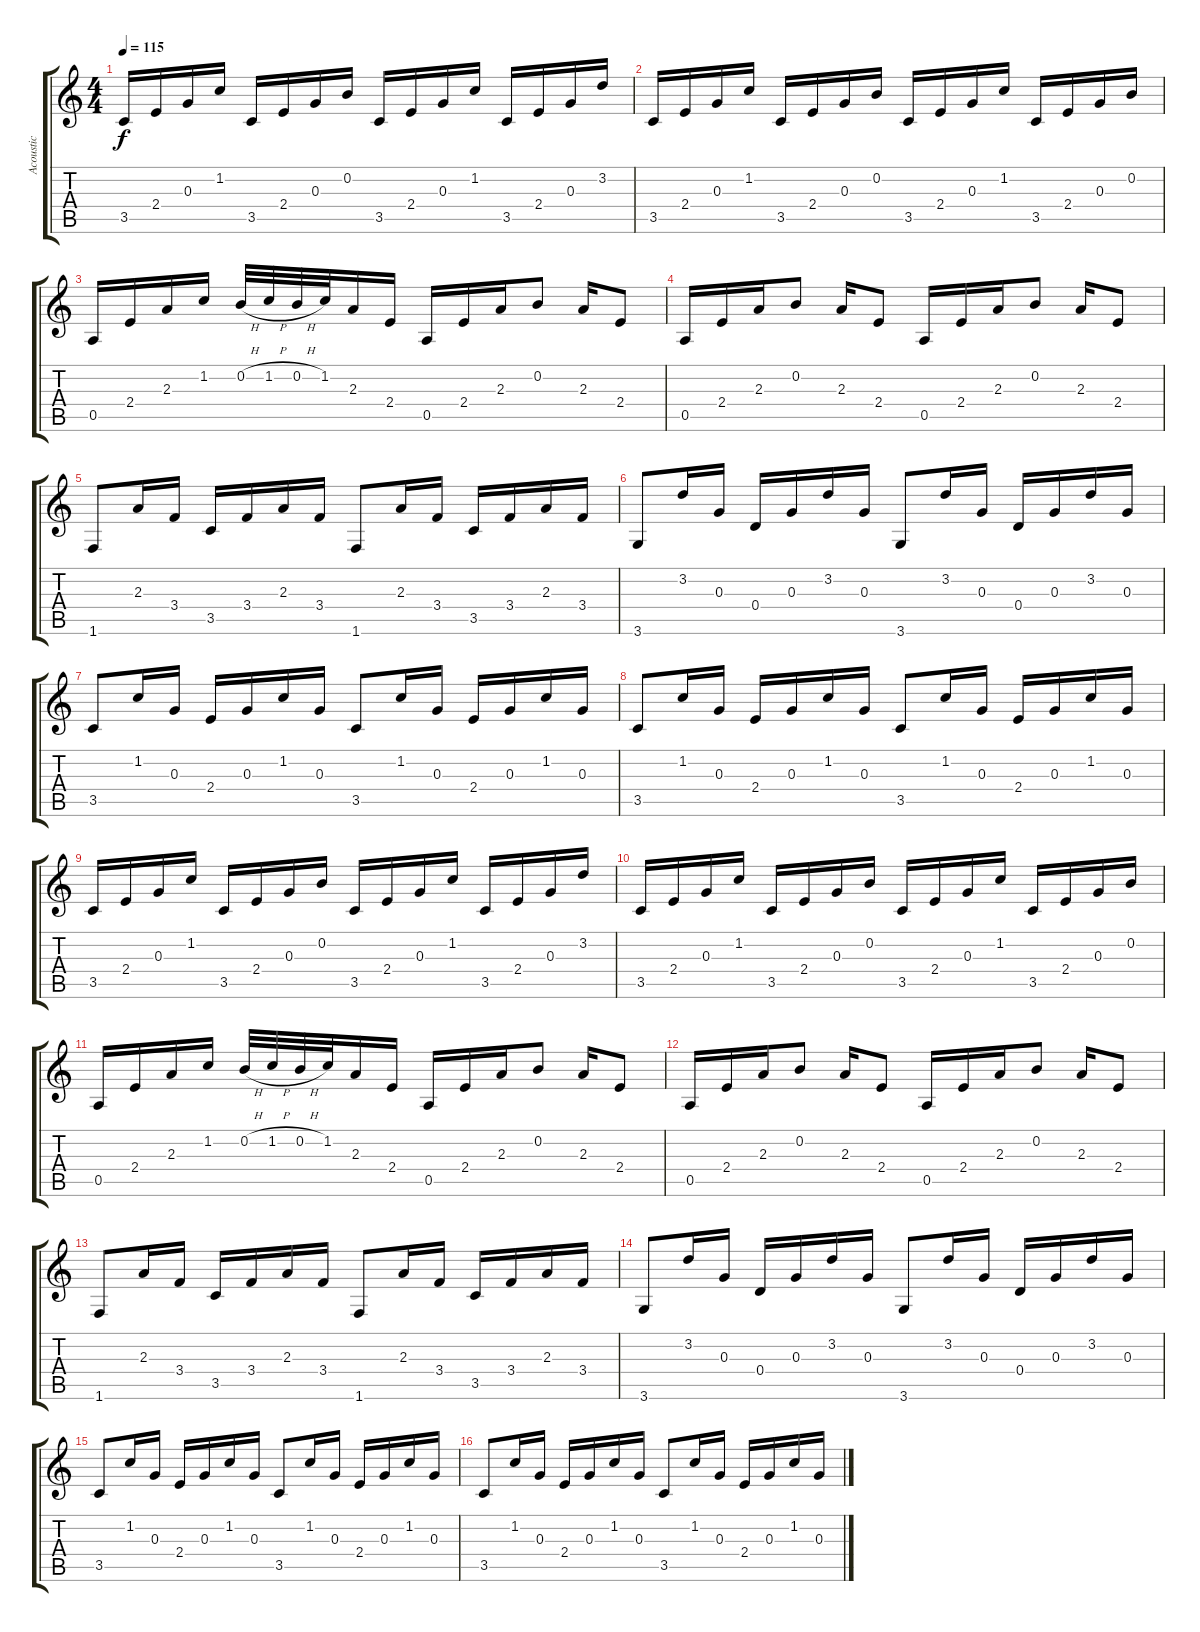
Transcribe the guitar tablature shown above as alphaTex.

\track ("Acoustic" "Acoustic") {instrument acousticguitarsteel}
\staff {score tabs}
\tuning (E4 B3 G3 D3 A2 E2) {hide}
\ts (4 4)
\tempo 115
\clef g2
\ks c
3.5.16{dy f} 2.4.16 0.3.16 1.2.16 3.5.16 2.4.16 0.3.16 0.2.16 3.5.16 2.4.16 0.3.16 1.2.16 3.5.16 2.4.16 0.3.16 3.2.16 |
3.5.16 2.4.16 0.3.16 1.2.16 3.5.16 2.4.16 0.3.16 0.2.16 3.5.16 2.4.16 0.3.16 1.2.16 3.5.16 2.4.16 0.3.16 0.2.16 |
0.5.16 2.4.16 2.3.16 1.2.16 0.2{h}.32 1.2{h}.32 0.2{h}.32 1.2.32 2.3.16 2.4.16 0.5.16 2.4.16 2.3.16 0.2.8 2.3.16 2.4.8 |
0.5.16 2.4.16 2.3.16 0.2.8 2.3.16 2.4.8 0.5.16 2.4.16 2.3.16 0.2.8 2.3.16 2.4.8 |
1.6.8 2.3.16 3.4.16 3.5.16 3.4.16 2.3.16 3.4.16 1.6.8 2.3.16 3.4.16 3.5.16 3.4.16 2.3.16 3.4.16 |
3.6.8 3.2.16 0.3.16 0.4.16 0.3.16 3.2.16 0.3.16 3.6.8 3.2.16 0.3.16 0.4.16 0.3.16 3.2.16 0.3.16 |
3.5.8 1.2.16 0.3.16 2.4.16 0.3.16 1.2.16 0.3.16 3.5.8 1.2.16 0.3.16 2.4.16 0.3.16 1.2.16 0.3.16 |
3.5.8 1.2.16 0.3.16 2.4.16 0.3.16 1.2.16 0.3.16 3.5.8 1.2.16 0.3.16 2.4.16 0.3.16 1.2.16 0.3.16 |
3.5.16 2.4.16 0.3.16 1.2.16 3.5.16 2.4.16 0.3.16 0.2.16 3.5.16 2.4.16 0.3.16 1.2.16 3.5.16 2.4.16 0.3.16 3.2.16 |
3.5.16 2.4.16 0.3.16 1.2.16 3.5.16 2.4.16 0.3.16 0.2.16 3.5.16 2.4.16 0.3.16 1.2.16 3.5.16 2.4.16 0.3.16 0.2.16 |
0.5.16 2.4.16 2.3.16 1.2.16 0.2{h}.32 1.2{h}.32 0.2{h}.32 1.2.32 2.3.16 2.4.16 0.5.16 2.4.16 2.3.16 0.2.8 2.3.16 2.4.8 |
0.5.16 2.4.16 2.3.16 0.2.8 2.3.16 2.4.8 0.5.16 2.4.16 2.3.16 0.2.8 2.3.16 2.4.8 |
1.6.8 2.3.16 3.4.16 3.5.16 3.4.16 2.3.16 3.4.16 1.6.8 2.3.16 3.4.16 3.5.16 3.4.16 2.3.16 3.4.16 |
3.6.8 3.2.16 0.3.16 0.4.16 0.3.16 3.2.16 0.3.16 3.6.8 3.2.16 0.3.16 0.4.16 0.3.16 3.2.16 0.3.16 |
3.5.8 1.2.16 0.3.16 2.4.16 0.3.16 1.2.16 0.3.16 3.5.8 1.2.16 0.3.16 2.4.16 0.3.16 1.2.16 0.3.16 |
3.5.8 1.2.16 0.3.16 2.4.16 0.3.16 1.2.16 0.3.16 3.5.8 1.2.16 0.3.16 2.4.16 0.3.16 1.2.16 0.3.16
